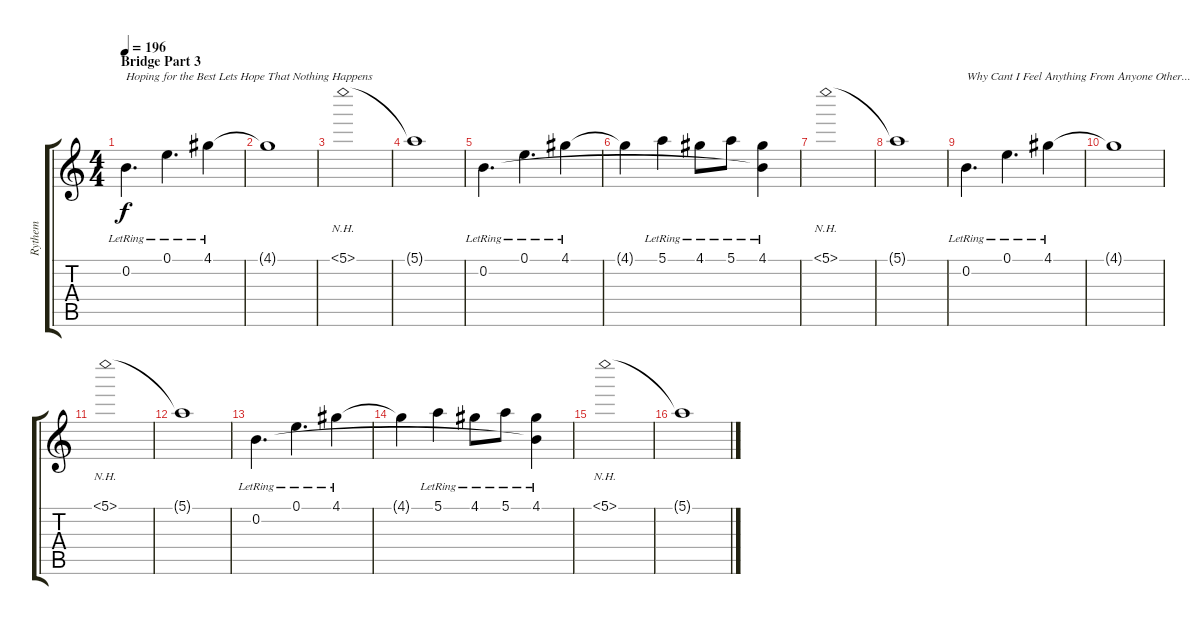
\track ("Rythem" "Rythem") {instrument distortionguitar}
\staff {score tabs}
\tuning (E4 B3 G3 D3 A2 E2) {hide}
\ts (4 4)
\section ("" "Bridge Part 3")
\tempo 196
\clef g2
\ks c
0.2{lr}.4{d txt "Hoping for the Best Lets Hope That Nothing Happens" dy f} 0.1{lr}.4{d} 4.1{lr}.4 |
4.1{t}.1 |
5.1{nh}.1 |
5.1{t}.1 |
0.2{lr}.4{d} 0.1{lr}.4{d} 4.1{lr}.4 |
4.1{t}.4 5.1{lr}.4 4.1{lr}.8 5.1{lr}.8 (4.1{lr} 0.2{t}).4 |
5.1{nh}.1 |
5.1{t}.1 |
0.2{lr}.4{d txt "Why Cant I Feel Anything From Anyone Other..."} 0.1{lr}.4{d} 4.1{lr}.4 |
4.1{t}.1 |
5.1{nh}.1 |
5.1{t}.1 |
0.2{lr}.4{d} 0.1{lr}.4{d} 4.1{lr}.4 |
4.1{t}.4 5.1{lr}.4 4.1{lr}.8 5.1{lr}.8 (4.1{lr} 0.2{t}).4 |
5.1{nh}.1 |
5.1{t}.1
